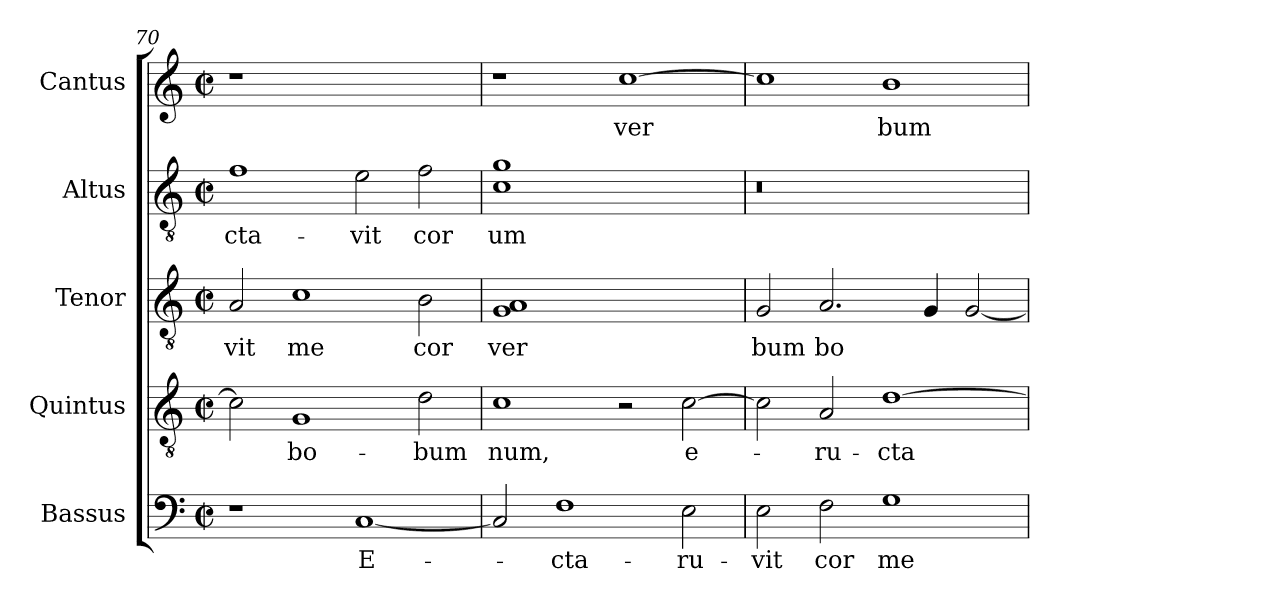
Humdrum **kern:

**kern	**text	**kern	**text	**kern	**text	**kern	**text	**kern	**text
*part5	*part5	*part4	*part4	*part3	*part3	*part2	*part2	*part1	*part1
*staff5	*staff5	*staff4	*staff4	*staff3	*staff3	*staff2	*staff2	*staff1	*staff1
*I"Bassus	*	*I"Quintus	*	*I"Tenor	*	*I"Altus	*	*I"Cantus	*
*clefF4	*	*clefGv2	*	*clefGv2	*	*clefGv2	*	*clefG2	*
*	*	*	*	*k[]	*	*	*	*k[]	*
*	*	*	*	*C:	*	*	*	*C:	*
*M2/2	*	*M2/2	*	*M2/2	*	*M2/2	*	*M2/2	*
*met(c|)	*	*met(c|)	*	*met(c|)	*	*met(c|)	*	*met(c|)	*
=70	=70	=70	=70	=70	=70	=70	=70	=70	=70
!	!	!	!	!	!LO:LY:b:cj	!	!LO:LY:b:cj	!	!
1r	.	2c\]	.	2A/	vit	1f	-cta-	1r	.
!	!	!	!LO:LY:b:cj	!	!LO:LY:b:cj	!	!	!	!
.	.	1G	bo-	1c	me	.	.	.	.
!	!LO:LY:b:cj	!	!	!	!	!	!LO:LY:b:cj	!	!
[<1C	E-	.	.	.	.	2e\	-vit	1ryy	.
!	!	!	!LO:LY:b:cj	!	!LO:LY:b:cj	!	!LO:LY:b:cj	!	!
.	.	2d\	-bum	2B\	cor	2f\	cor	.	.
=71	=71	=71	=71	=71	=71	=71	=71	=71	=71
!	!	!	!LO:LY:b:cj	!	!LO:LY:b:cj	!	!LO:LY:b:cj	!	!
2C/]	.	1c	-num,	1G 1A	ver	1g 1c	-um	1r	.
!	!LO:LY:b:cj	!	!	!	!	!	!	!	!
1F	-cta-	.	.	.	.	.	.	.	.
!	!	!	!	!	!	!	!	!	!LO:LY:b:cj
.	.	2r	.	1ryy	.	1ryy	.	[>1cc	ver
!	!LO:LY:b:cj	!	!LO:LY:b:cj	!	!	!	!	!	!
2E\	-ru-	[>2c\	e-	.	.	.	.	.	.
=72	=72	=72	=72	=72	=72	=72	=72	=72	=72
!	!LO:LY:b:cj	!	!	!	!LO:LY:b:cj	!	!	!	!
2E\	-vit	2c\]	.	2G/	bum	0r	.	1cc]	.
!	!LO:LY:b:cj	!	!LO:LY:b:cj	!	!LO:LY:b:cj	!	!	!	!
2F\	cor	2A/	-ru-	2.A/	bo	.	.	.	.
!	!LO:LY:b:cj	!	!LO:LY:b:cj	!	!	!	!	!	!LO:LY:b:cj
1G	me-	[<1d	-cta-	.	.	.	.	1b	bum
.	.	.	.	4G/	.	.	.	.	.
.	.	.	.	[>2G/	.	.	.	.	.
=	=	=	=	=	=	=	=	=	=
*-	*-	*-	*-	*-	*-	*-	*-	*-	*-
